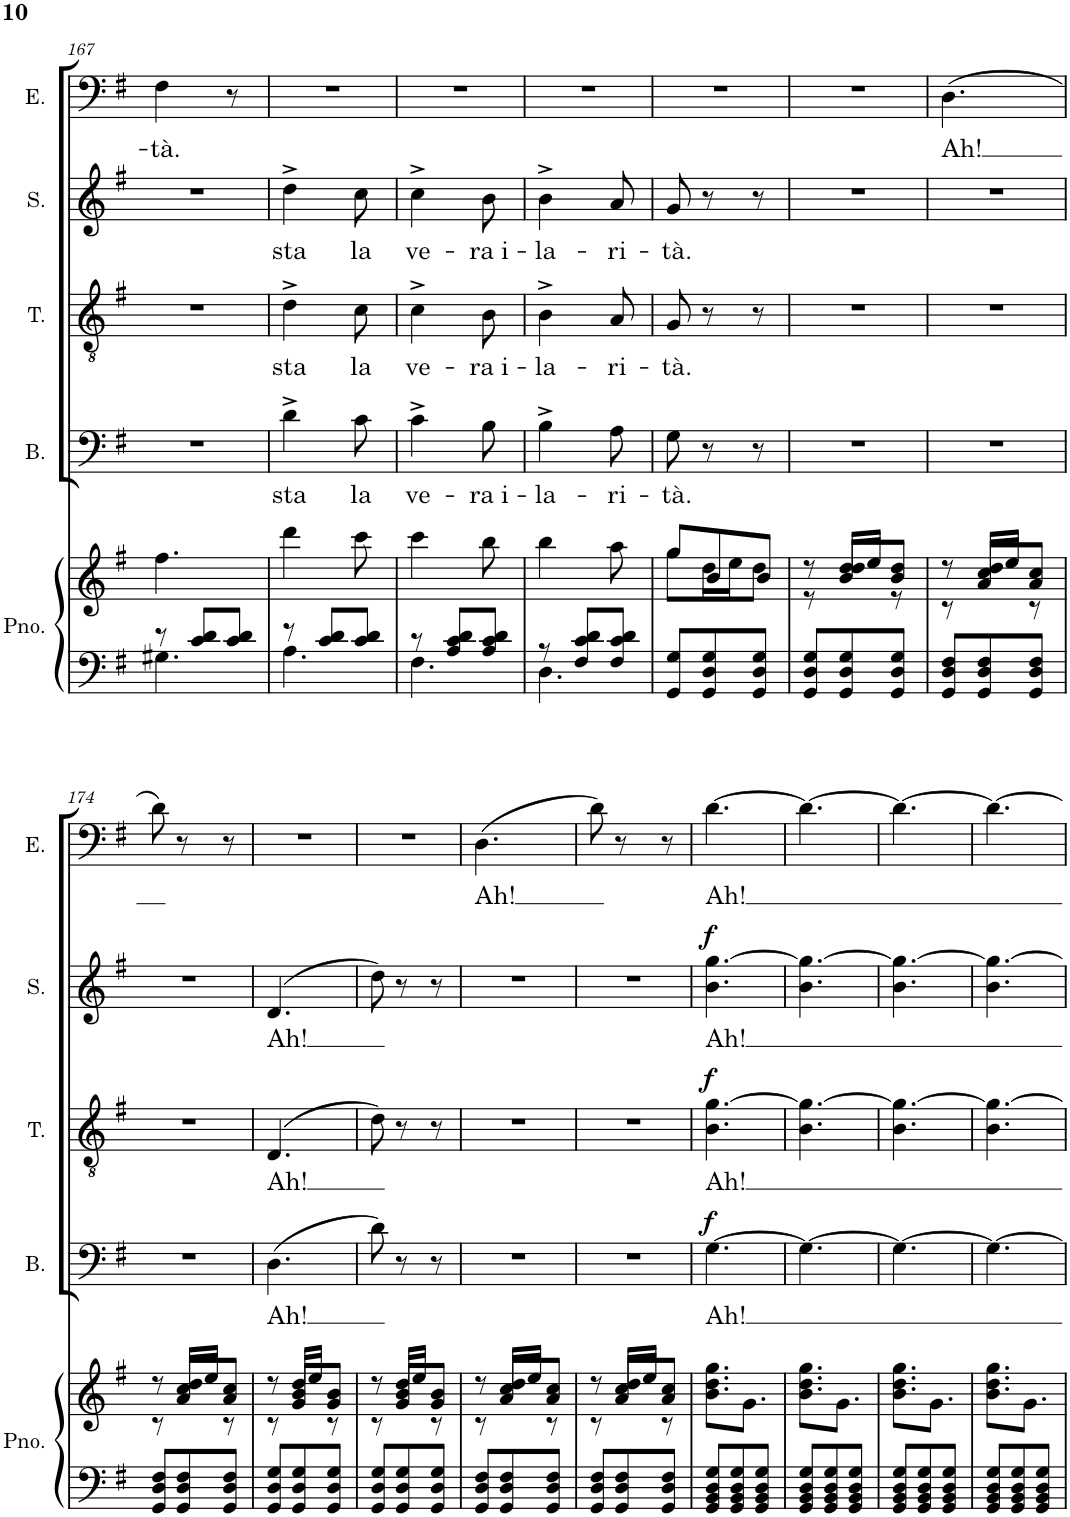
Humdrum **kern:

**kern	**kern	**kern	**text	**dynam	**kern	**text	**dynam	**kern	**text	**dynam	**kern	**text
*part5	*part5	*part4	*part4	*part4	*part3	*part3	*part3	*part2	*part2	*part2	*part1	*part1
*staff6	*staff5	*staff4	*staff4	*staff4	*staff3	*staff3	*staff3	*staff2	*staff2	*staff2	*staff1	*staff1
*I"Piano	*	*I"Bass	*	*	*I"Tenor	*	*	*I"Soprano	*	*	*I"Enrico	*
*I'Pno.	*	*I'B.	*	*	*I'T.	*	*	*I'S.	*	*	*I'E.	*
!!LO:PB:g=z
*clefF4	*clefG2	*clefF4	*	*	*clefGv2	*	*	*clefG2	*	*	*clefF4	*
*k[f#]	*k[f#]	*k[f#]	*	*	*k[f#]	*	*	*k[f#]	*	*	*k[f#]	*
*M3/8	*M3/8	*M3/8	*	*	*M3/8	*	*	*M3/8	*	*	*M3/8	*
=167	=167	=167	=167	=167	=167	=167	=167	=167	=167	=167	=167	=167
*^	*	*	*	*	*	*	*	*	*	*	*	*
!	!	!	!	!	!	!	!	!	!	!	!	!	!LO:LY:b
8r	4.G#X\	4.ff#\	4.r	.	.	4.r	.	.	4.r	.	.	4F#\	-tà.
8c/ 8d/L	.	.	.	.	.	.	.	.	.	.	.	.	.
8c/ 8d/J	.	.	.	.	.	.	.	.	.	.	.	8r	.
=168	=168	=168	=168	=168	=168	=168	=168	=168	=168	=168	=168	=168	=168
!	!	!	!	!LO:LY:b	!	!	!LO:LY:b	!	!	!LO:LY:b	!	!	!
8r	4.A\	4ddd\	4d^\	sta	.	4d^\	sta	.	4dd^\	sta	.	4.r	.
8c/ 8d/L	.	.	.	.	.	.	.	.	.	.	.	.	.
!	!	!	!	!LO:LY:b	!	!	!LO:LY:b	!	!	!LO:LY:b	!	!	!
8c/ 8d/J	.	8ccc\	8c\	la	.	8c\	la	.	8cc\	la	.	.	.
=169	=169	=169	=169	=169	=169	=169	=169	=169	=169	=169	=169	=169	=169
!	!	!	!	!LO:LY:b	!	!	!LO:LY:b	!	!	!LO:LY:b	!	!	!
8r	4.F#\	4ccc\	4c^\	ve-	.	4c^\	ve-	.	4cc^\	ve-	.	4.r	.
8A/ 8c/ 8d/L	.	.	.	.	.	.	.	.	.	.	.	.	.
!	!	!	!	!LO:LY:b	!	!	!LO:LY:b	!	!	!LO:LY:b	!	!	!
8A/ 8c/ 8d/J	.	8bb\	8B\	-ra i-	.	8B\	-ra i-	.	8b\	-ra i-	.	.	.
=170	=170	=170	=170	=170	=170	=170	=170	=170	=170	=170	=170	=170	=170
!	!	!	!	!LO:LY:b	!	!	!LO:LY:b	!	!	!LO:LY:b	!	!	!
8r	4.D\	4bb\	4B^\	-la-	.	4B^\	-la-	.	4b^\	-la-	.	4.r	.
8F#/ 8c/ 8d/L	.	.	.	.	.	.	.	.	.	.	.	.	.
!	!	!	!	!LO:LY:b	!	!	!LO:LY:b	!	!	!LO:LY:b	!	!	!
8F#/ 8c/ 8d/J	.	8aa\	8A\	-ri-	.	8A/	-ri-	.	8a/	-ri-	.	.	.
*v	*v	*	*	*	*	*	*	*	*	*	*	*	*
=171	=171	=171	=171	=171	=171	=171	=171	=171	=171	=171	=171	=171
*	*^	*	*	*	*	*	*	*	*	*	*	*
!	!	!	!	!LO:LY:b	!	!	!LO:LY:b	!	!	!LO:LY:b	!	!	!
8GG/ 8G/L	8gg/L	8gg\L	8G\	-tà.	.	8G/	-tà.	.	8g/	-tà.	.	4.r	.
8GG/ 8D/ 8G/	8b/	16dd\L	8r	.	.	8r	.	.	8r	.	.	.	.
.	.	16ee\J	.	.	.	.	.	.	.	.	.	.	.
8GG/ 8D/ 8G/J	8b/J	8dd\J	8r	.	.	8r	.	.	8r	.	.	.	.
=172	=172	=172	=172	=172	=172	=172	=172	=172	=172	=172	=172	=172	=172
8GG/ 8D/ 8G/L	8r	8r	4.r	.	.	4.r	.	.	4.r	.	.	4.r	.
8GG/ 8D/ 8G/	8b/ 8dd/L	16dd/LL	.	.	.	.	.	.	.	.	.	.	.
.	.	16ee/JJ	.	.	.	.	.	.	.	.	.	.	.
8GG/ 8D/ 8G/J	8b/ 8dd/J	8r	.	.	.	.	.	.	.	.	.	.	.
=173	=173	=173	=173	=173	=173	=173	=173	=173	=173	=173	=173	=173	=173
!	!	!	!	!	!	!	!	!	!	!	!	!	!LO:LY:b
8GG/ 8D/ 8F#/L	8r	8r	4.r	.	.	4.r	.	.	4.r	.	.	(4.D\	Ah!
8GG/ 8D/ 8F#/	8a/ 8cc/L	16dd/LL	.	.	.	.	.	.	.	.	.	.	.
.	.	16ee/JJ	.	.	.	.	.	.	.	.	.	.	.
8GG/ 8D/ 8F#/J	8a/ 8cc/J	8r	.	.	.	.	.	.	.	.	.	.	.
!!LO:LB:g=z
=174	=174	=174	=174	=174	=174	=174	=174	=174	=174	=174	=174	=174	=174
8GG/ 8D/ 8F#/L	8r	8r	4.r	.	.	4.r	.	.	4.r	.	.	8d\)	.
8GG/ 8D/ 8F#/	8a/ 8cc/L	16dd/LL	.	.	.	.	.	.	.	.	.	8r	.
.	.	16ee/JJ	.	.	.	.	.	.	.	.	.	.	.
8GG/ 8D/ 8F#/J	8a/ 8cc/J	8r	.	.	.	.	.	.	.	.	.	8r	.
=175	=175	=175	=175	=175	=175	=175	=175	=175	=175	=175	=175	=175	=175
!	!	!	!	!LO:LY:b	!	!	!LO:LY:b	!	!	!LO:LY:b	!	!	!
8GG/ 8D/ 8G/L	8r	8r	(>4.D\	Ah!	.	(>4.D/	Ah!	.	(>4.d/	Ah!	.	4.r	.
8GG/ 8D/ 8G/	8g/ 8b/L	16dd/LL	.	.	.	.	.	.	.	.	.	.	.
.	.	16ee/JJ	.	.	.	.	.	.	.	.	.	.	.
8GG/ 8D/ 8G/J	8g/ 8b/J	8r	.	.	.	.	.	.	.	.	.	.	.
=176	=176	=176	=176	=176	=176	=176	=176	=176	=176	=176	=176	=176	=176
8GG/ 8D/ 8G/L	8r	8r	8d\)	.	.	8d\)	.	.	8dd\)	.	.	4.r	.
8GG/ 8D/ 8G/	8g/ 8b/L	16dd/LL	8r	.	.	8r	.	.	8r	.	.	.	.
.	.	16ee/JJ	.	.	.	.	.	.	.	.	.	.	.
8GG/ 8D/ 8G/J	8g/ 8b/J	8r	8r	.	.	8r	.	.	8r	.	.	.	.
=177	=177	=177	=177	=177	=177	=177	=177	=177	=177	=177	=177	=177	=177
!	!	!	!	!	!	!	!	!	!	!	!	!	!LO:LY:b
8GG/ 8D/ 8F#/L	8r	8r	4.r	.	.	4.r	.	.	4.r	.	.	(4.D\	Ah!
8GG/ 8D/ 8F#/	8a/ 8cc/L	16dd/LL	.	.	.	.	.	.	.	.	.	.	.
.	.	16ee/JJ	.	.	.	.	.	.	.	.	.	.	.
8GG/ 8D/ 8F#/J	8a/ 8cc/J	8r	.	.	.	.	.	.	.	.	.	.	.
=178	=178	=178	=178	=178	=178	=178	=178	=178	=178	=178	=178	=178	=178
8GG/ 8D/ 8F#/L	8r	8r	4.r	.	.	4.r	.	.	4.r	.	.	8d\)	.
8GG/ 8D/ 8F#/	8a/ 8cc/L	16dd/LL	.	.	.	.	.	.	.	.	.	8r	.
.	.	16ee/JJ	.	.	.	.	.	.	.	.	.	.	.
8GG/ 8D/ 8F#/J	8a/ 8cc/J	8r	.	.	.	.	.	.	.	.	.	8r	.
=179	=179	=179	=179	=179	=179	=179	=179	=179	=179	=179	=179	=179	=179
!	!	!	!	!LO:LY:b	!LO:DY:a	!	!LO:LY:b	!LO:DY:a	!	!LO:LY:b	!LO:DY:a	!	!LO:LY:b
*	*v	*v	*	*	*	*	*	*	*	*	*	*	*
8GG/ 8BB/ 8D/ 8G/L	8.b\ 8.dd\ 8.gg\L	[4.G\	Ah!	f	4.B\ [4.g\	Ah!	f	4.b\ [4.gg\	Ah!	f	[4.d\	Ah!
8GG/ 8BB/ 8D/ 8G/	.	.	.	.	.	.	.	.	.	.	.	.
.	8.g\J	.	.	.	.	.	.	.	.	.	.	.
8GG/ 8BB/ 8D/ 8G/J	.	.	.	.	.	.	.	.	.	.	.	.
=180	=180	=180	=180	=180	=180	=180	=180	=180	=180	=180	=180	=180
8GG/ 8BB/ 8D/ 8G/L	8.b\ 8.dd\ 8.gg\L	4.G\_	.	.	4.B\ 4.g\_	.	.	4.b\ 4.gg\_	.	.	4.d\_	.
8GG/ 8BB/ 8D/ 8G/	.	.	.	.	.	.	.	.	.	.	.	.
.	8.g\J	.	.	.	.	.	.	.	.	.	.	.
8GG/ 8BB/ 8D/ 8G/J	.	.	.	.	.	.	.	.	.	.	.	.
=181	=181	=181	=181	=181	=181	=181	=181	=181	=181	=181	=181	=181
8GG/ 8BB/ 8D/ 8G/L	8.b\ 8.dd\ 8.gg\L	4.G\_	.	.	4.B\ 4.g\_	.	.	4.b\ 4.gg\_	.	.	4.d\_	.
8GG/ 8BB/ 8D/ 8G/	.	.	.	.	.	.	.	.	.	.	.	.
.	8.g\J	.	.	.	.	.	.	.	.	.	.	.
8GG/ 8BB/ 8D/ 8G/J	.	.	.	.	.	.	.	.	.	.	.	.
=182	=182	=182	=182	=182	=182	=182	=182	=182	=182	=182	=182	=182
8GG/ 8BB/ 8D/ 8G/L	8.b\ 8.dd\ 8.gg\L	4.G\_	.	.	4.B\ 4.g\_	.	.	4.b\ 4.gg\_	.	.	4.d\_	.
8GG/ 8BB/ 8D/ 8G/	.	.	.	.	.	.	.	.	.	.	.	.
.	8.g\J	.	.	.	.	.	.	.	.	.	.	.
8GG/ 8BB/ 8D/ 8G/J	.	.	.	.	.	.	.	.	.	.	.	.
=	=	=	=	=	=	=	=	=	=	=	=	=
*-	*-	*-	*-	*-	*-	*-	*-	*-	*-	*-	*-	*-
